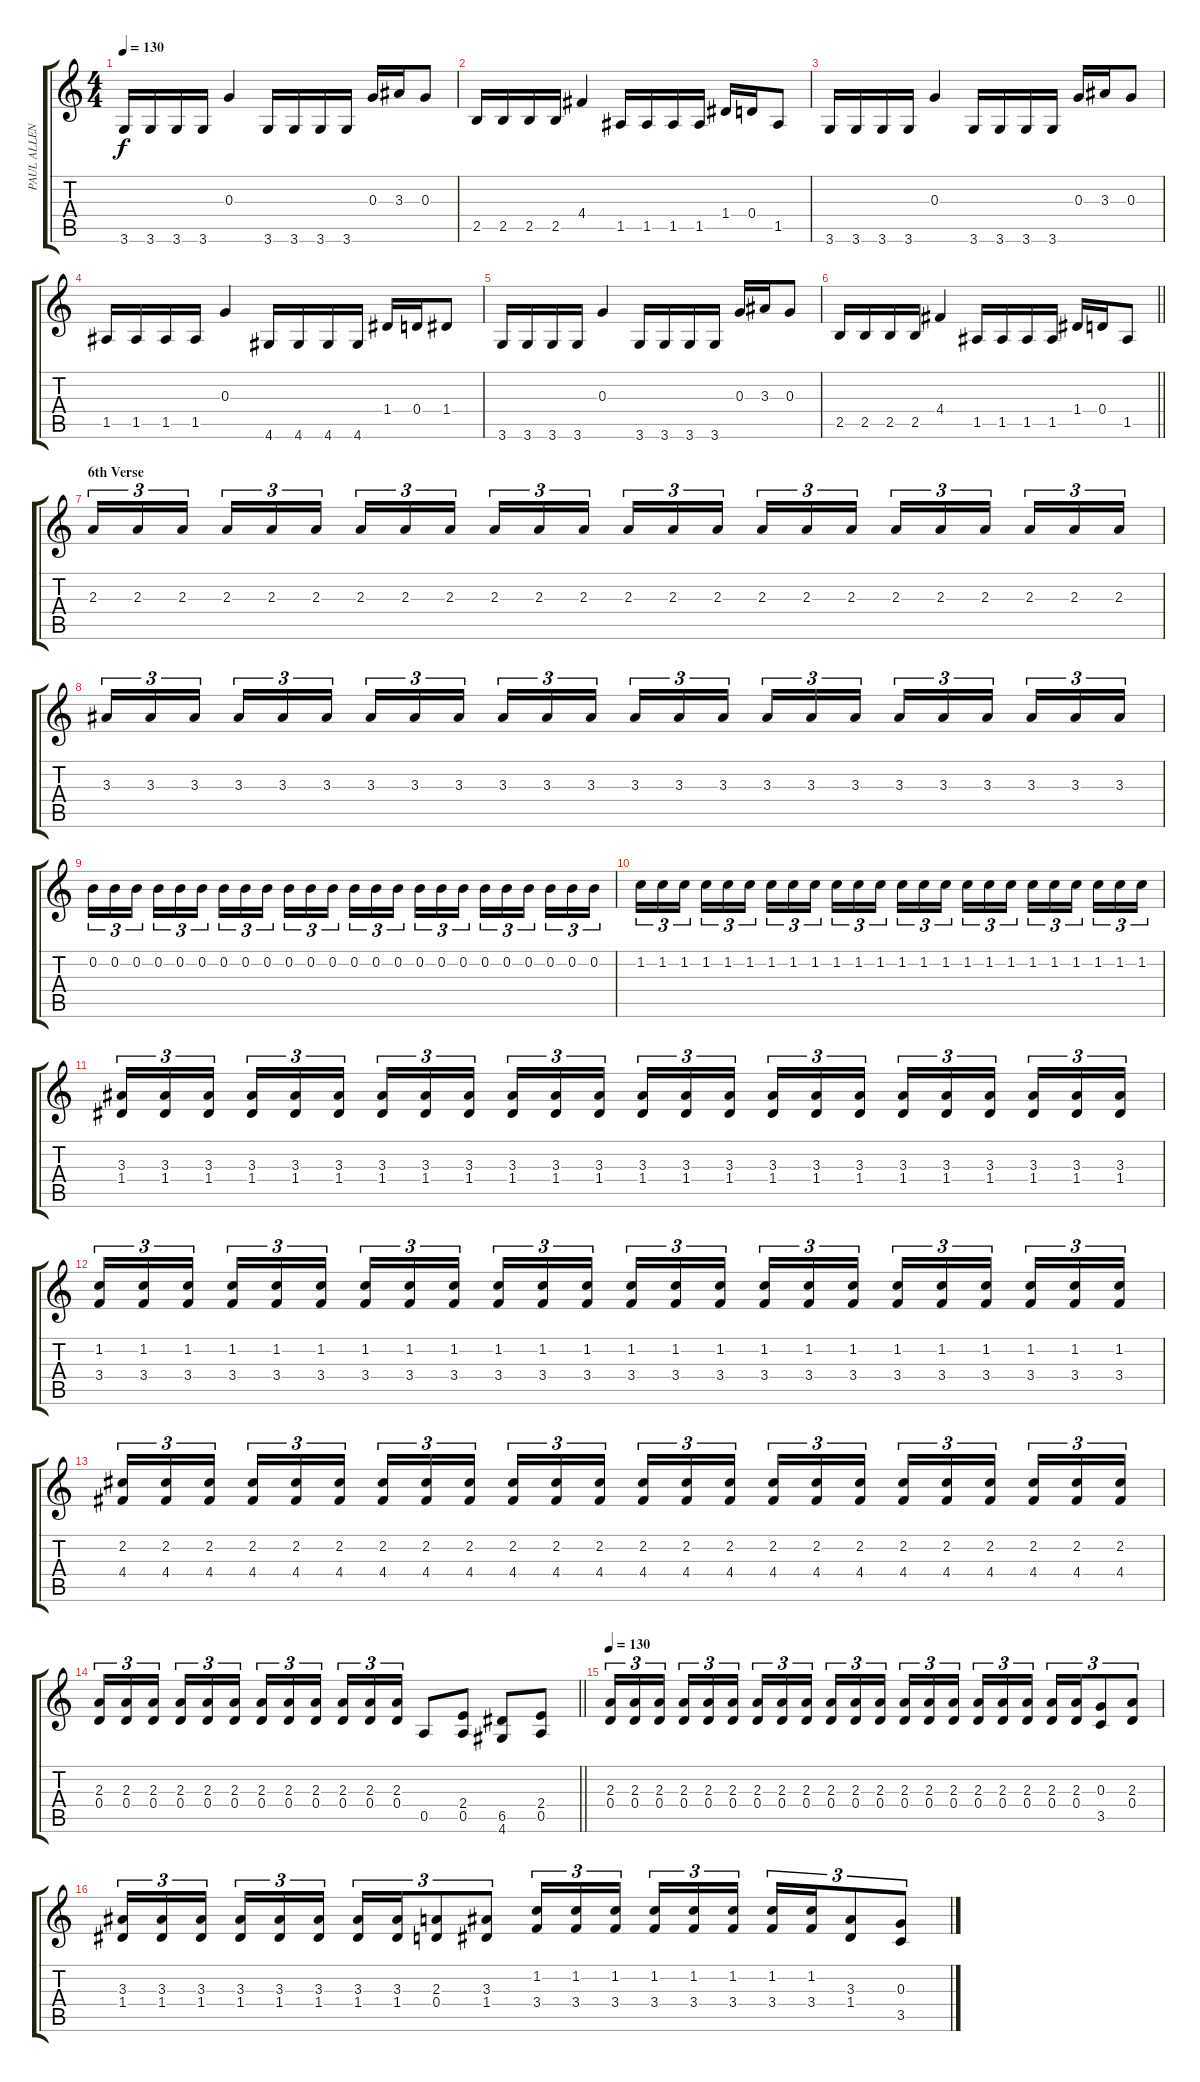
\track ("PAUL ALLENDER" "PAUL ALLEN") {instrument overdrivenguitar}
\staff {score tabs}
\tuning (E4 B3 G3 D3 A2 E2) {hide}
\ts (4 4)
\tempo 130
\clef g2
\ks c
3.6.16{dy f} 3.6.16 3.6.16 3.6.16 0.3.4 3.6.16 3.6.16 3.6.16 3.6.16 0.3.16 3.3.16 0.3.8 |
2.5.16 2.5.16 2.5.16 2.5.16 4.4.4 1.5.16 1.5.16 1.5.16 1.5.16 1.4.16 0.4.16 1.5.8 |
3.6.16 3.6.16 3.6.16 3.6.16 0.3.4 3.6.16 3.6.16 3.6.16 3.6.16 0.3.16 3.3.16 0.3.8 |
1.5.16 1.5.16 1.5.16 1.5.16 0.3.4 4.6.16 4.6.16 4.6.16 4.6.16 1.4.16 0.4.16 1.4.8 |
3.6.16 3.6.16 3.6.16 3.6.16 0.3.4 3.6.16 3.6.16 3.6.16 3.6.16 0.3.16 3.3.16 0.3.8 |
\barLineRight lightlight
2.5.16 2.5.16 2.5.16 2.5.16 4.4.4 1.5.16 1.5.16 1.5.16 1.5.16 1.4.16 0.4.16 1.5.8 |
\section ("" "6th Verse")
2.3.16{tu (3 2)} 2.3.16{tu (3 2)} 2.3.16{tu (3 2) beam splitsecondary} 2.3.16{tu (3 2)} 2.3.16{tu (3 2)} 2.3.16{tu (3 2)} 2.3.16{tu (3 2)} 2.3.16{tu (3 2)} 2.3.16{tu (3 2) beam splitsecondary} 2.3.16{tu (3 2)} 2.3.16{tu (3 2)} 2.3.16{tu (3 2)} 2.3.16{tu (3 2)} 2.3.16{tu (3 2)} 2.3.16{tu (3 2) beam splitsecondary} 2.3.16{tu (3 2)} 2.3.16{tu (3 2)} 2.3.16{tu (3 2)} 2.3.16{tu (3 2)} 2.3.16{tu (3 2)} 2.3.16{tu (3 2) beam splitsecondary} 2.3.16{tu (3 2)} 2.3.16{tu (3 2)} 2.3.16{tu (3 2)} |
3.3.16{tu (3 2)} 3.3.16{tu (3 2)} 3.3.16{tu (3 2) beam splitsecondary} 3.3.16{tu (3 2)} 3.3.16{tu (3 2)} 3.3.16{tu (3 2)} 3.3.16{tu (3 2)} 3.3.16{tu (3 2)} 3.3.16{tu (3 2) beam splitsecondary} 3.3.16{tu (3 2)} 3.3.16{tu (3 2)} 3.3.16{tu (3 2)} 3.3.16{tu (3 2)} 3.3.16{tu (3 2)} 3.3.16{tu (3 2) beam splitsecondary} 3.3.16{tu (3 2)} 3.3.16{tu (3 2)} 3.3.16{tu (3 2)} 3.3.16{tu (3 2)} 3.3.16{tu (3 2)} 3.3.16{tu (3 2) beam splitsecondary} 3.3.16{tu (3 2)} 3.3.16{tu (3 2)} 3.3.16{tu (3 2)} |
0.2.16{tu (3 2)} 0.2.16{tu (3 2)} 0.2.16{tu (3 2) beam splitsecondary} 0.2.16{tu (3 2)} 0.2.16{tu (3 2)} 0.2.16{tu (3 2)} 0.2.16{tu (3 2)} 0.2.16{tu (3 2)} 0.2.16{tu (3 2) beam splitsecondary} 0.2.16{tu (3 2)} 0.2.16{tu (3 2)} 0.2.16{tu (3 2)} 0.2.16{tu (3 2)} 0.2.16{tu (3 2)} 0.2.16{tu (3 2) beam splitsecondary} 0.2.16{tu (3 2)} 0.2.16{tu (3 2)} 0.2.16{tu (3 2)} 0.2.16{tu (3 2)} 0.2.16{tu (3 2)} 0.2.16{tu (3 2) beam splitsecondary} 0.2.16{tu (3 2)} 0.2.16{tu (3 2)} 0.2.16{tu (3 2)} |
1.2.16{tu (3 2)} 1.2.16{tu (3 2)} 1.2.16{tu (3 2) beam splitsecondary} 1.2.16{tu (3 2)} 1.2.16{tu (3 2)} 1.2.16{tu (3 2)} 1.2.16{tu (3 2)} 1.2.16{tu (3 2)} 1.2.16{tu (3 2) beam splitsecondary} 1.2.16{tu (3 2)} 1.2.16{tu (3 2)} 1.2.16{tu (3 2)} 1.2.16{tu (3 2)} 1.2.16{tu (3 2)} 1.2.16{tu (3 2) beam splitsecondary} 1.2.16{tu (3 2)} 1.2.16{tu (3 2)} 1.2.16{tu (3 2)} 1.2.16{tu (3 2)} 1.2.16{tu (3 2)} 1.2.16{tu (3 2) beam splitsecondary} 1.2.16{tu (3 2)} 1.2.16{tu (3 2)} 1.2.16{tu (3 2)} |
(3.3 1.4).16{tu (3 2)} (3.3 1.4).16{tu (3 2)} (3.3 1.4).16{tu (3 2) beam splitsecondary} (3.3 1.4).16{tu (3 2)} (3.3 1.4).16{tu (3 2)} (3.3 1.4).16{tu (3 2)} (3.3 1.4).16{tu (3 2)} (3.3 1.4).16{tu (3 2)} (3.3 1.4).16{tu (3 2) beam splitsecondary} (3.3 1.4).16{tu (3 2)} (3.3 1.4).16{tu (3 2)} (3.3 1.4).16{tu (3 2)} (3.3 1.4).16{tu (3 2)} (3.3 1.4).16{tu (3 2)} (3.3 1.4).16{tu (3 2) beam splitsecondary} (3.3 1.4).16{tu (3 2)} (3.3 1.4).16{tu (3 2)} (3.3 1.4).16{tu (3 2)} (3.3 1.4).16{tu (3 2)} (3.3 1.4).16{tu (3 2)} (3.3 1.4).16{tu (3 2) beam splitsecondary} (3.3 1.4).16{tu (3 2)} (3.3 1.4).16{tu (3 2)} (3.3 1.4).16{tu (3 2)} |
(1.2 3.4).16{tu (3 2)} (1.2 3.4).16{tu (3 2)} (1.2 3.4).16{tu (3 2) beam splitsecondary} (1.2 3.4).16{tu (3 2)} (1.2 3.4).16{tu (3 2)} (1.2 3.4).16{tu (3 2)} (1.2 3.4).16{tu (3 2)} (1.2 3.4).16{tu (3 2)} (1.2 3.4).16{tu (3 2) beam splitsecondary} (1.2 3.4).16{tu (3 2)} (1.2 3.4).16{tu (3 2)} (1.2 3.4).16{tu (3 2)} (1.2 3.4).16{tu (3 2)} (1.2 3.4).16{tu (3 2)} (1.2 3.4).16{tu (3 2) beam splitsecondary} (1.2 3.4).16{tu (3 2)} (1.2 3.4).16{tu (3 2)} (1.2 3.4).16{tu (3 2)} (1.2 3.4).16{tu (3 2)} (1.2 3.4).16{tu (3 2)} (1.2 3.4).16{tu (3 2) beam splitsecondary} (1.2 3.4).16{tu (3 2)} (1.2 3.4).16{tu (3 2)} (1.2 3.4).16{tu (3 2)} |
(2.2 4.4).16{tu (3 2)} (2.2 4.4).16{tu (3 2)} (2.2 4.4).16{tu (3 2) beam splitsecondary} (2.2 4.4).16{tu (3 2)} (2.2 4.4).16{tu (3 2)} (2.2 4.4).16{tu (3 2)} (2.2 4.4).16{tu (3 2)} (2.2 4.4).16{tu (3 2)} (2.2 4.4).16{tu (3 2) beam splitsecondary} (2.2 4.4).16{tu (3 2)} (2.2 4.4).16{tu (3 2)} (2.2 4.4).16{tu (3 2)} (2.2 4.4).16{tu (3 2)} (2.2 4.4).16{tu (3 2)} (2.2 4.4).16{tu (3 2) beam splitsecondary} (2.2 4.4).16{tu (3 2)} (2.2 4.4).16{tu (3 2)} (2.2 4.4).16{tu (3 2)} (2.2 4.4).16{tu (3 2)} (2.2 4.4).16{tu (3 2)} (2.2 4.4).16{tu (3 2) beam splitsecondary} (2.2 4.4).16{tu (3 2)} (2.2 4.4).16{tu (3 2)} (2.2 4.4).16{tu (3 2)} |
\barLineRight lightlight
(2.3 0.4).16{tu (3 2)} (2.3 0.4).16{tu (3 2)} (2.3 0.4).16{tu (3 2) beam splitsecondary} (2.3 0.4).16{tu (3 2)} (2.3 0.4).16{tu (3 2)} (2.3 0.4).16{tu (3 2)} (2.3 0.4).16{tu (3 2)} (2.3 0.4).16{tu (3 2)} (2.3 0.4).16{tu (3 2) beam splitsecondary} (2.3 0.4).16{tu (3 2)} (2.3 0.4).16{tu (3 2)} (2.3 0.4).16{tu (3 2)} 0.5.8 (2.4 0.5).8 (6.5 4.6).8 (2.4 0.5).8 |
\tempo 130
(2.3 0.4).16{tu (3 2)} (2.3 0.4).16{tu (3 2)} (2.3 0.4).16{tu (3 2) beam splitsecondary} (2.3 0.4).16{tu (3 2)} (2.3 0.4).16{tu (3 2)} (2.3 0.4).16{tu (3 2)} (2.3 0.4).16{tu (3 2)} (2.3 0.4).16{tu (3 2)} (2.3 0.4).16{tu (3 2) beam splitsecondary} (2.3 0.4).16{tu (3 2)} (2.3 0.4).16{tu (3 2)} (2.3 0.4).16{tu (3 2)} (2.3 0.4).16{tu (3 2)} (2.3 0.4).16{tu (3 2)} (2.3 0.4).16{tu (3 2) beam splitsecondary} (2.3 0.4).16{tu (3 2)} (2.3 0.4).16{tu (3 2)} (2.3 0.4).16{tu (3 2)} (2.3 0.4).16{tu (3 2)} (2.3 0.4).16{tu (3 2)} (0.3 3.5).8{tu (3 2)} (2.3 0.4).8{tu (3 2)} |
(3.3 1.4).16{tu (3 2)} (3.3 1.4).16{tu (3 2)} (3.3 1.4).16{tu (3 2) beam splitsecondary} (3.3 1.4).16{tu (3 2)} (3.3 1.4).16{tu (3 2)} (3.3 1.4).16{tu (3 2)} (3.3 1.4).16{tu (3 2)} (3.3 1.4).16{tu (3 2)} (2.3 0.4).8{tu (3 2)} (3.3 1.4).8{tu (3 2)} (1.2 3.4).16{tu (3 2)} (1.2 3.4).16{tu (3 2)} (1.2 3.4).16{tu (3 2) beam splitsecondary} (1.2 3.4).16{tu (3 2)} (1.2 3.4).16{tu (3 2)} (1.2 3.4).16{tu (3 2)} (1.2 3.4).16{tu (3 2)} (1.2 3.4).16{tu (3 2)} (3.3 1.4).8{tu (3 2)} (0.3 3.5).8{tu (3 2)}
